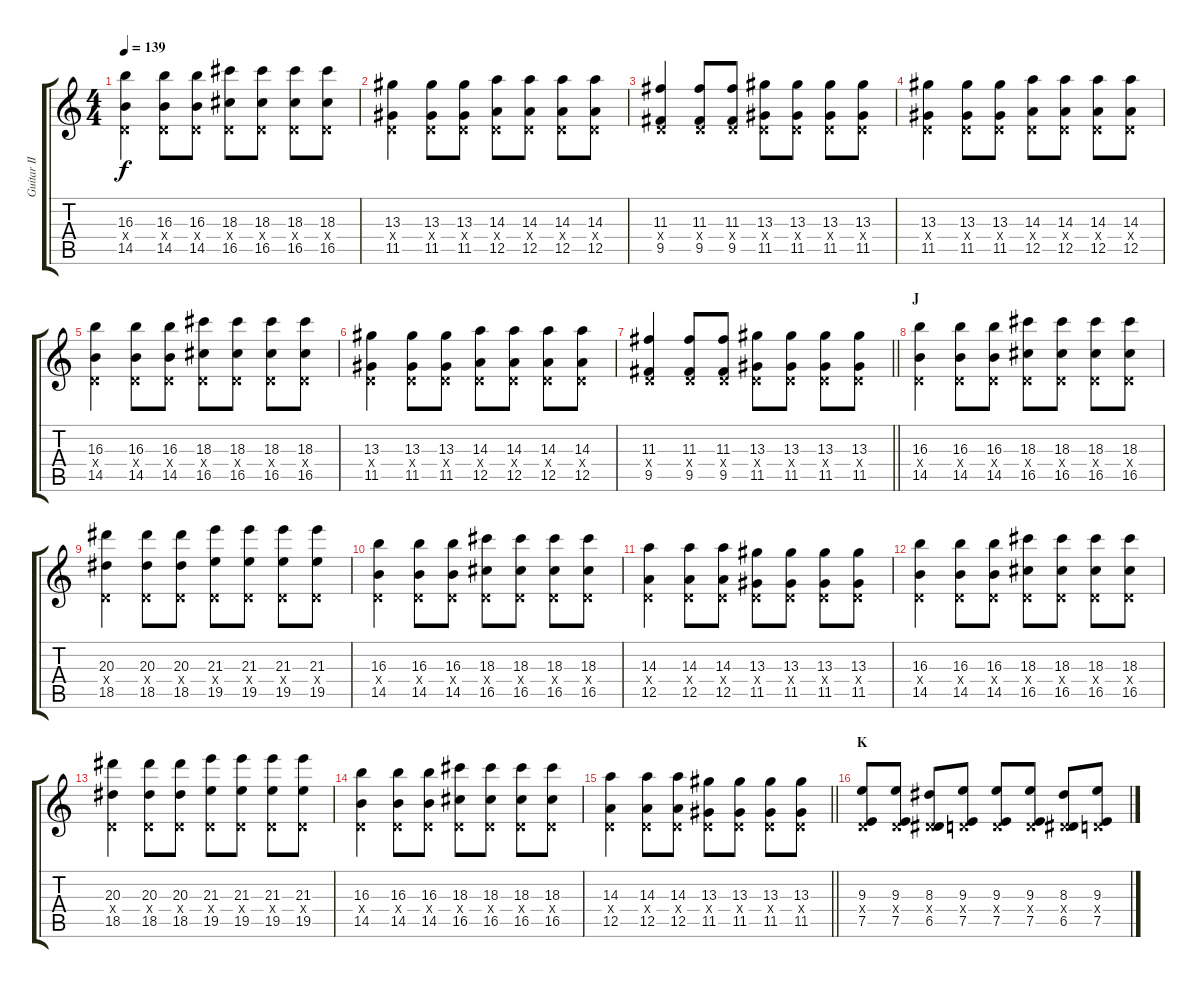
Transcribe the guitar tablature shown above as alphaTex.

\track ("Guitar II - Kita" "Guitar II ") {instrument electricguitarjazz}
\staff {score tabs}
\tuning (E4 B3 G3 D3 A2 E2) {hide}
\ts (4 4)
\tempo 139
\clef g2
\ks c
(16.3 0.4{x} 14.5).4{dy f} (16.3 0.4{x} 14.5).8 (16.3 0.4{x} 14.5).8 (18.3 0.4{x} 16.5).8 (18.3 0.4{x} 16.5).8 (18.3 0.4{x} 16.5).8 (18.3 0.4{x} 16.5).8 |
(13.3 0.4{x} 11.5).4 (13.3 0.4{x} 11.5).8 (13.3 0.4{x} 11.5).8 (14.3 0.4{x} 12.5).8 (14.3 0.4{x} 12.5).8 (14.3 0.4{x} 12.5).8 (14.3 0.4{x} 12.5).8 |
(11.3 0.4{x} 9.5).4 (11.3 0.4{x} 9.5).8 (11.3 0.4{x} 9.5).8 (13.3 0.4{x} 11.5).8 (13.3 0.4{x} 11.5).8 (13.3 0.4{x} 11.5).8 (13.3 0.4{x} 11.5).8 |
(13.3 0.4{x} 11.5).4 (13.3 0.4{x} 11.5).8 (13.3 0.4{x} 11.5).8 (14.3 0.4{x} 12.5).8 (14.3 0.4{x} 12.5).8 (14.3 0.4{x} 12.5).8 (14.3 0.4{x} 12.5).8 |
(16.3 0.4{x} 14.5).4 (16.3 0.4{x} 14.5).8 (16.3 0.4{x} 14.5).8 (18.3 0.4{x} 16.5).8 (18.3 0.4{x} 16.5).8 (18.3 0.4{x} 16.5).8 (18.3 0.4{x} 16.5).8 |
(13.3 0.4{x} 11.5).4 (13.3 0.4{x} 11.5).8 (13.3 0.4{x} 11.5).8 (14.3 0.4{x} 12.5).8 (14.3 0.4{x} 12.5).8 (14.3 0.4{x} 12.5).8 (14.3 0.4{x} 12.5).8 |
\barLineRight lightlight
(11.3 0.4{x} 9.5).4 (11.3 0.4{x} 9.5).8 (11.3 0.4{x} 9.5).8 (13.3 0.4{x} 11.5).8 (13.3 0.4{x} 11.5).8 (13.3 0.4{x} 11.5).8 (13.3 0.4{x} 11.5).8 |
\section ("" "J")
(16.3 0.4{x} 14.5).4 (16.3 0.4{x} 14.5).8 (16.3 0.4{x} 14.5).8 (18.3 0.4{x} 16.5).8 (18.3 0.4{x} 16.5).8 (18.3 0.4{x} 16.5).8 (18.3 0.4{x} 16.5).8 |
(20.3 0.4{x} 18.5).4 (20.3 0.4{x} 18.5).8 (20.3 0.4{x} 18.5).8 (21.3 0.4{x} 19.5).8 (21.3 0.4{x} 19.5).8 (21.3 0.4{x} 19.5).8 (21.3 0.4{x} 19.5).8 |
(16.3 0.4{x} 14.5).4 (16.3 0.4{x} 14.5).8 (16.3 0.4{x} 14.5).8 (18.3 0.4{x} 16.5).8 (18.3 0.4{x} 16.5).8 (18.3 0.4{x} 16.5).8 (18.3 0.4{x} 16.5).8 |
(14.3 0.4{x} 12.5).4 (14.3 0.4{x} 12.5).8 (14.3 0.4{x} 12.5).8 (13.3 0.4{x} 11.5).8 (13.3 0.4{x} 11.5).8 (13.3 0.4{x} 11.5).8 (13.3 0.4{x} 11.5).8 |
(16.3 0.4{x} 14.5).4 (16.3 0.4{x} 14.5).8 (16.3 0.4{x} 14.5).8 (18.3 0.4{x} 16.5).8 (18.3 0.4{x} 16.5).8 (18.3 0.4{x} 16.5).8 (18.3 0.4{x} 16.5).8 |
(20.3 0.4{x} 18.5).4 (20.3 0.4{x} 18.5).8 (20.3 0.4{x} 18.5).8 (21.3 0.4{x} 19.5).8 (21.3 0.4{x} 19.5).8 (21.3 0.4{x} 19.5).8 (21.3 0.4{x} 19.5).8 |
(16.3 0.4{x} 14.5).4 (16.3 0.4{x} 14.5).8 (16.3 0.4{x} 14.5).8 (18.3 0.4{x} 16.5).8 (18.3 0.4{x} 16.5).8 (18.3 0.4{x} 16.5).8 (18.3 0.4{x} 16.5).8 |
\barLineRight lightlight
(14.3 0.4{x} 12.5).4 (14.3 0.4{x} 12.5).8 (14.3 0.4{x} 12.5).8 (13.3 0.4{x} 11.5).8 (13.3 0.4{x} 11.5).8 (13.3 0.4{x} 11.5).8 (13.3 0.4{x} 11.5).8 |
\section ("" "K")
(9.3 0.4{x} 7.5).8 (9.3 0.4{x} 7.5).8 (8.3 0.4{x} 6.5).8 (9.3 0.4{x} 7.5).8 (9.3 0.4{x} 7.5).8 (9.3 0.4{x} 7.5).8 (8.3 0.4{x} 6.5).8 (9.3 0.4{x} 7.5).8
